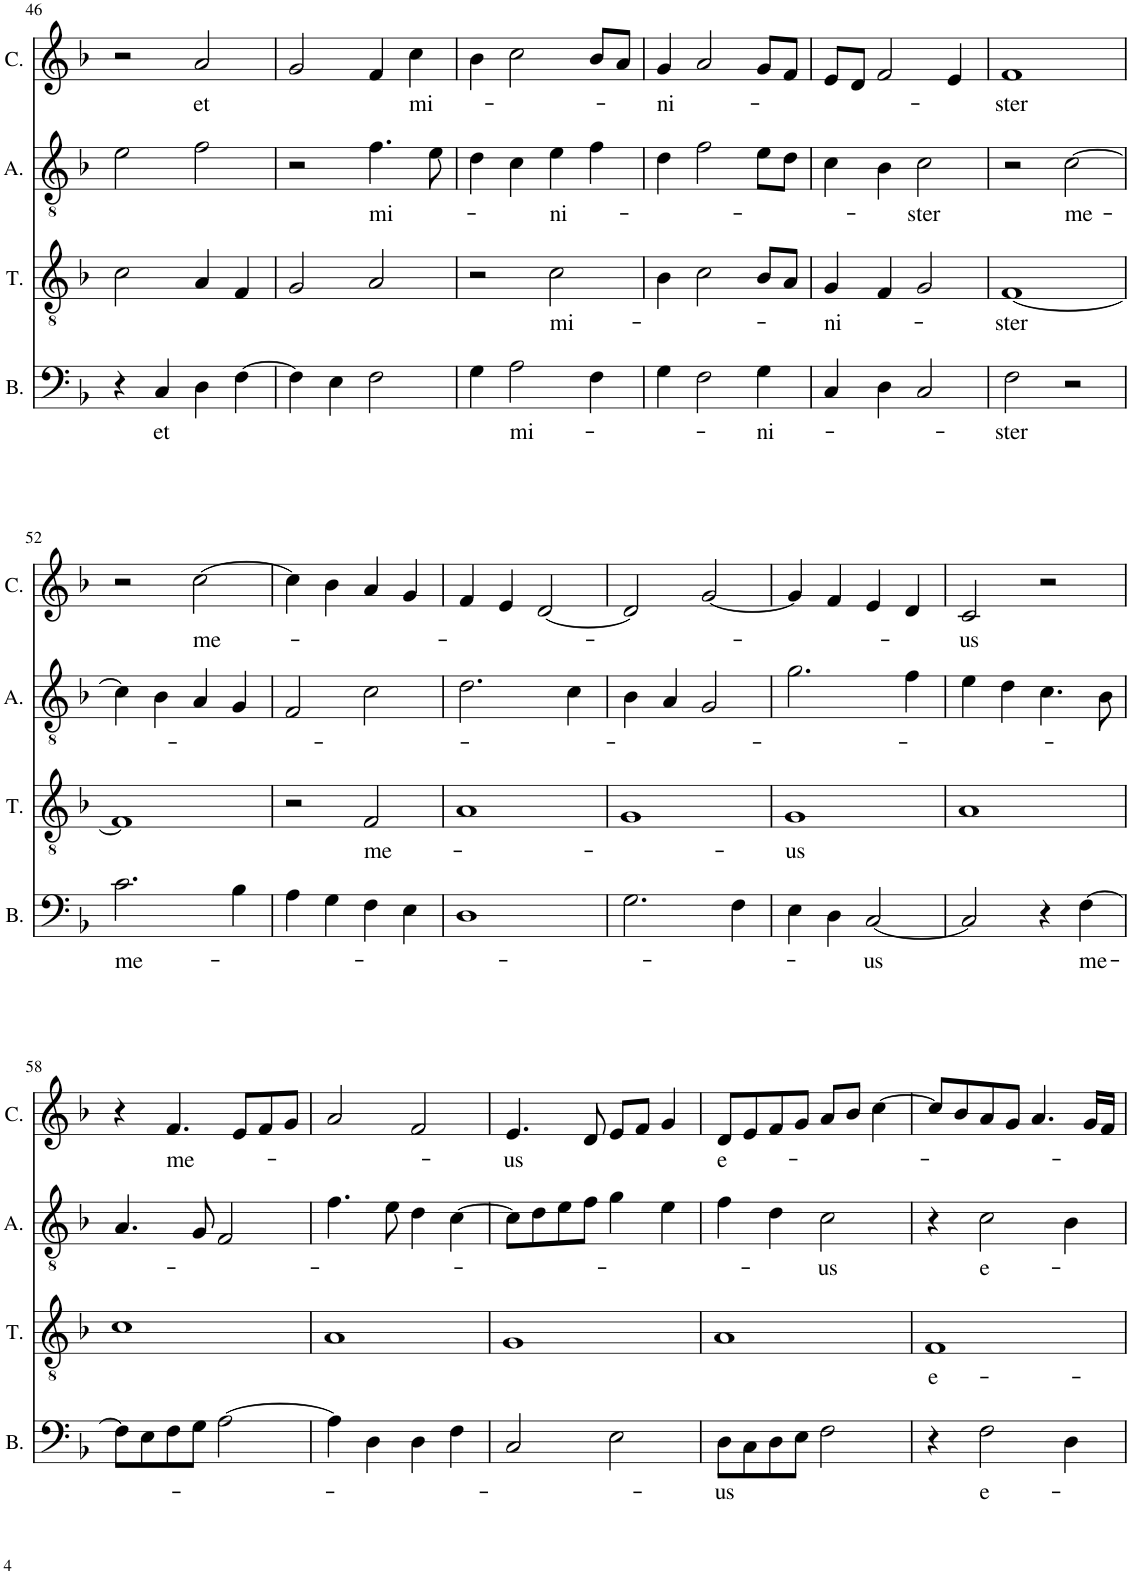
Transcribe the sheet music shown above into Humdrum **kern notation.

**kern	**text	**kern	**text	**kern	**text	**kern	**text
*part4	*part4	*part3	*part3	*part2	*part2	*part1	*part1
*staff4	*staff4	*staff3	*staff3	*staff2	*staff2	*staff1	*staff1
*I"Bassus	*	*I"Tenor	*	*I"Altus	*	*I"Cantus	*
*I'B.	*	*I'T.	*	*I'A.	*	*I'C.	*
!!LO:PB:g=z
*clefF4	*	*clefGv2	*	*clefGv2	*	*clefG2	*
*k[b-]	*	*k[b-]	*	*k[b-]	*	*k[b-]	*
*M4/4	*	*M4/4	*	*M4/4	*	*M4/4	*
*met(c)	*	*met(c)	*	*met(c)	*	*met(c)	*
=46	=46	=46	=46	=46	=46	=46	=46
4r	.	2c\	.	2e\	.	2r	.
!	!LO:LY:b	!	!	!	!	!	!
4C/	et	.	.	.	.	.	.
!	!	!	!	!	!	!	!LO:LY:b
4D\	.	4A/	.	2f\	.	2a/	et
[4F\	.	4F/	.	.	.	.	.
=47	=47	=47	=47	=47	=47	=47	=47
4F\]	.	2G/	.	2r	.	2g/	.
4E\	.	.	.	.	.	.	.
!	!	!	!	!	!LO:LY:b	!	!
2F\	.	2A/	.	4.f\	mi-	4f/	.
!	!	!	!	!	!	!	!LO:LY:b
.	.	.	.	.	.	4cc\	mi-
.	.	.	.	8e\	.	.	.
=48	=48	=48	=48	=48	=48	=48	=48
4G\	.	2r	.	4d\	.	4b-\	.
!	!LO:LY:b	!	!	!	!	!	!
2A\	mi-	.	.	4c\	.	2cc\	.
!	!	!	!LO:LY:b	!	!LO:LY:b	!	!
.	.	2c\	mi-	4e\	-ni-	.	.
4F\	.	.	.	4f\	.	8b-/L	.
.	.	.	.	.	.	8a/J	.
=49	=49	=49	=49	=49	=49	=49	=49
!	!	!	!	!	!	!	!LO:LY:b
4G\	.	4B-\	.	4d\	.	4g/	-ni-
2F\	.	2c\	.	2f\	.	2a/	.
!	!LO:LY:b	!	!	!	!	!	!
4G\	-ni-	8B-/L	.	8e\L	.	8g/L	.
.	.	8A/J	.	8d\J	.	8f/J	.
=50	=50	=50	=50	=50	=50	=50	=50
!	!	!	!LO:LY:b	!	!	!	!
4C/	.	4G/	-ni-	4c\	.	8e/L	.
.	.	.	.	.	.	8d/J	.
4D\	.	4F/	.	4B-\	.	2f/	.
!	!	!	!	!	!LO:LY:b	!	!
2C/	.	2G/	.	2c\	-ster	.	.
.	.	.	.	.	.	4e/	.
=51	=51	=51	=51	=51	=51	=51	=51
!	!LO:LY:b	!	!LO:LY:b	!	!	!	!LO:LY:b
2F\	-ster	[1F	-ster	2r	.	1f	-ster
!	!	!	!	!	!LO:LY:b	!	!
2r	.	.	.	[2c\	me-	.	.
!!LO:LB:g=z
=52	=52	=52	=52	=52	=52	=52	=52
!	!LO:LY:b	!	!	!	!	!	!
2.c\	me-	1F]	.	4c\]	.	2r	.
.	.	.	.	4B-\	.	.	.
!	!	!	!	!	!	!	!LO:LY:b
.	.	.	.	4A/	.	[2cc\	me-
4B-\	.	.	.	4G/	.	.	.
=53	=53	=53	=53	=53	=53	=53	=53
4A\	.	2r	.	2F/	.	4cc\]	.
4G\	.	.	.	.	.	4b-\	.
!	!	!	!LO:LY:b	!	!	!	!
4F\	.	2F/	me-	2c\	.	4a/	.
4E\	.	.	.	.	.	4g/	.
=54	=54	=54	=54	=54	=54	=54	=54
1D	.	1A	.	2.d\	.	4f/	.
.	.	.	.	.	.	4e/	.
.	.	.	.	.	.	[2d/	.
.	.	.	.	4c\	.	.	.
=55	=55	=55	=55	=55	=55	=55	=55
2.G\	.	1G	.	4B-\	.	2d/]	.
.	.	.	.	4A/	.	.	.
.	.	.	.	2G/	.	[2g/	.
4F\	.	.	.	.	.	.	.
=56	=56	=56	=56	=56	=56	=56	=56
!	!	!	!LO:LY:b	!	!	!	!
4E\	.	1G	-us	2.g\	.	4g/]	.
4D\	.	.	.	.	.	4f/	.
!	!LO:LY:b	!	!	!	!	!	!
[2C/	-us	.	.	.	.	4e/	.
.	.	.	.	4f\	.	4d/	.
=57	=57	=57	=57	=57	=57	=57	=57
!	!	!	!	!	!	!	!LO:LY:b
2C/]	.	1A	.	4e\	.	2c/	-us
.	.	.	.	4d\	.	.	.
4r	.	.	.	4.c\	.	2r	.
!	!LO:LY:b	!	!	!	!	!	!
[4F\	me-	.	.	.	.	.	.
.	.	.	.	8B-\	.	.	.
!!LO:LB:g=z
=58	=58	=58	=58	=58	=58	=58	=58
8F\L]	.	1c	.	4.A/	.	4r	.
8E\	.	.	.	.	.	.	.
!	!	!	!	!	!	!	!LO:LY:b
8F\	.	.	.	.	.	4.f/	me-
8G\J	.	.	.	8G/	.	.	.
[2A\	.	.	.	2F/	.	.	.
.	.	.	.	.	.	8e/L	.
.	.	.	.	.	.	8f/	.
.	.	.	.	.	.	8g/J	.
=59	=59	=59	=59	=59	=59	=59	=59
4A\]	.	1A	.	4.f\	.	2a/	.
4D\	.	.	.	.	.	.	.
.	.	.	.	8e\	.	.	.
4D\	.	.	.	4d\	.	2f/	.
4F\	.	.	.	[4c\	.	.	.
=60	=60	=60	=60	=60	=60	=60	=60
!	!	!	!	!	!	!	!LO:LY:b
2C/	.	1G	.	8c\L]	.	4.e/	-us
.	.	.	.	8d\	.	.	.
.	.	.	.	8e\	.	.	.
.	.	.	.	8f\J	.	8d/	.
2E\	.	.	.	4g\	.	8e/L	.
.	.	.	.	.	.	8f/J	.
.	.	.	.	4e\	.	4g/	.
=61	=61	=61	=61	=61	=61	=61	=61
!	!LO:LY:b	!	!	!	!	!	!LO:LY:b
8D\L	-us	1A	.	4f\	.	8d/L	e-
8C\	.	.	.	.	.	8e/	.
8D\	.	.	.	4d\	.	8f/	.
8E\J	.	.	.	.	.	8g/J	.
!	!	!	!	!	!LO:LY:b	!	!
2F\	.	.	.	2c\	-us	8a/L	.
.	.	.	.	.	.	8b-/J	.
.	.	.	.	.	.	[4cc\	.
=62	=62	=62	=62	=62	=62	=62	=62
!	!	!	!LO:LY:b	!	!	!	!
4r	.	1F	e-	4r	.	8cc/L]	.
.	.	.	.	.	.	8b-/	.
!	!LO:LY:b	!	!	!	!LO:LY:b	!	!
2F\	e-	.	.	2c\	e-	8a/	.
.	.	.	.	.	.	8g/J	.
.	.	.	.	.	.	4.a/	.
4D\	.	.	.	4B-\	.	.	.
.	.	.	.	.	.	16g/LL	.
.	.	.	.	.	.	16f/JJ	.
=	=	=	=	=	=	=	=
*-	*-	*-	*-	*-	*-	*-	*-
